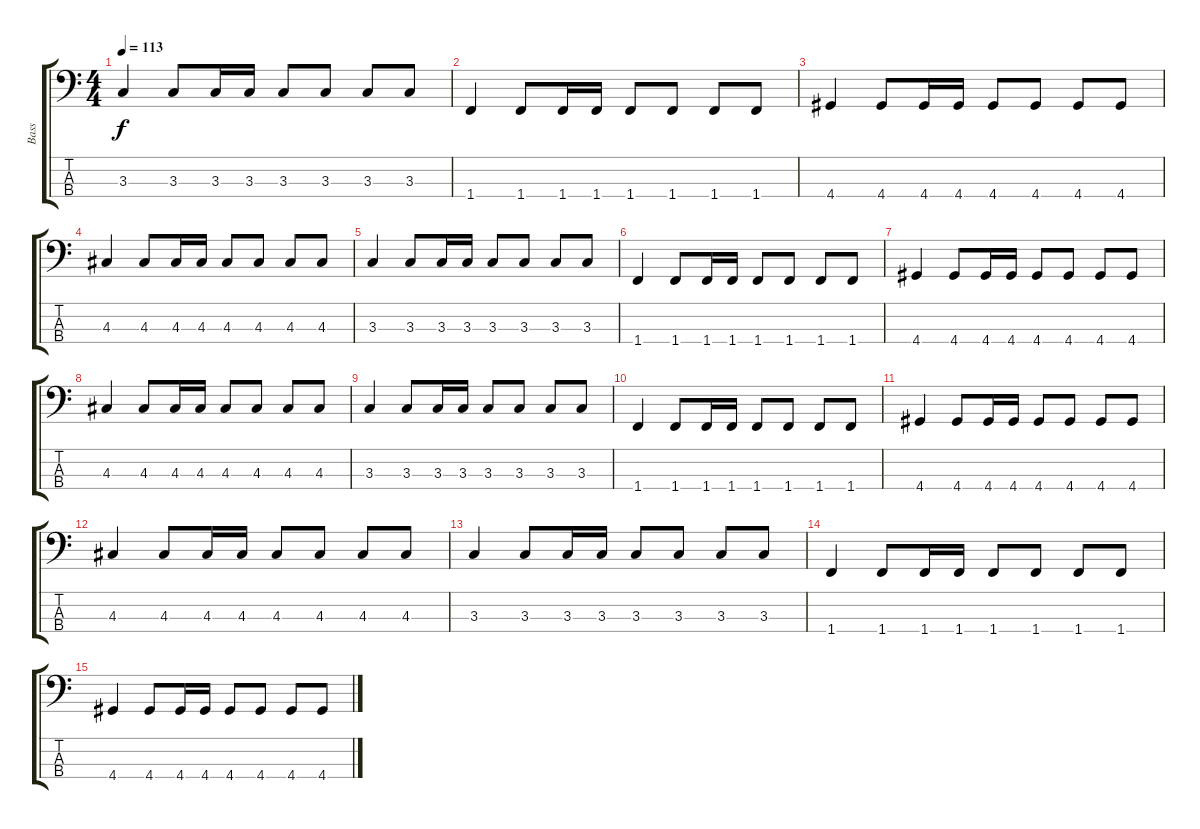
\track ("Bass" "Bass") {instrument electricbassfinger}
\staff {score tabs}
\tuning (G2 D2 A1 E1) {hide}
\ts (4 4)
\tempo 113
\clef f4
\ks c
3.3.4{dy f} 3.3.8 3.3.16 3.3.16 3.3.8 3.3.8 3.3.8 3.3.8 |
1.4.4 1.4.8 1.4.16 1.4.16 1.4.8 1.4.8 1.4.8 1.4.8 |
4.4.4 4.4.8 4.4.16 4.4.16 4.4.8 4.4.8 4.4.8 4.4.8 |
4.3.4 4.3.8 4.3.16 4.3.16 4.3.8 4.3.8 4.3.8 4.3.8 |
3.3.4 3.3.8 3.3.16 3.3.16 3.3.8 3.3.8 3.3.8 3.3.8 |
1.4.4 1.4.8 1.4.16 1.4.16 1.4.8 1.4.8 1.4.8 1.4.8 |
4.4.4 4.4.8 4.4.16 4.4.16 4.4.8 4.4.8 4.4.8 4.4.8 |
4.3.4 4.3.8 4.3.16 4.3.16 4.3.8 4.3.8 4.3.8 4.3.8 |
3.3.4 3.3.8 3.3.16 3.3.16 3.3.8 3.3.8 3.3.8 3.3.8 |
1.4.4 1.4.8 1.4.16 1.4.16 1.4.8 1.4.8 1.4.8 1.4.8 |
4.4.4 4.4.8 4.4.16 4.4.16 4.4.8 4.4.8 4.4.8 4.4.8 |
4.3.4 4.3.8 4.3.16 4.3.16 4.3.8 4.3.8 4.3.8 4.3.8 |
3.3.4 3.3.8 3.3.16 3.3.16 3.3.8 3.3.8 3.3.8 3.3.8 |
1.4.4 1.4.8 1.4.16 1.4.16 1.4.8 1.4.8 1.4.8 1.4.8 |
4.4.4 4.4.8 4.4.16 4.4.16 4.4.8 4.4.8 4.4.8 4.4.8
